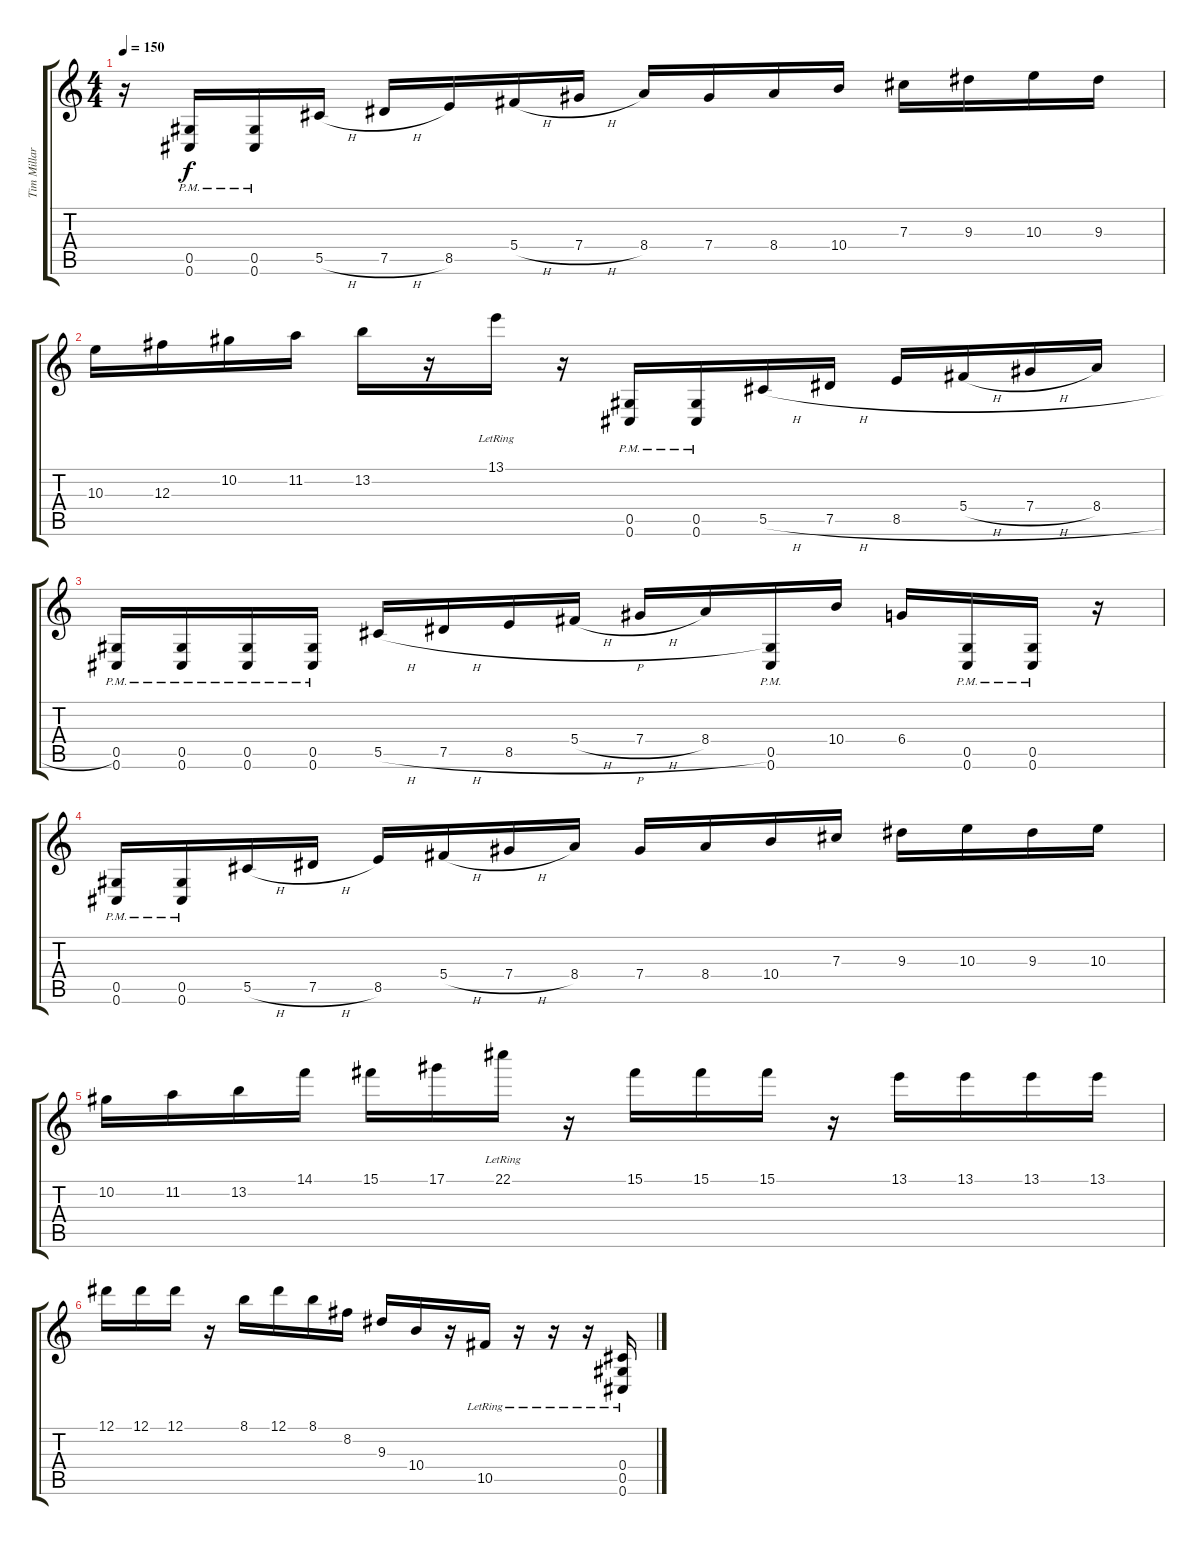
\track ("Tim Millar" "Tim Millar") {instrument overdrivenguitar}
\staff {score tabs}
\tuning (Eb4 Bb3 Gb3 Db3 Ab2 Db2) {hide}
\ts (4 4)
\tempo 150
\clef g2
\ks c
r.16{dy f} (0.5{pm} 0.6{pm}).16 (0.5{pm} 0.6{pm}).16 5.5{h}.16 7.5{h}.16 8.5.16 5.4{h}.16 7.4{h}.16 8.4.16 7.4.16 8.4.16 10.4.16 7.3.16 9.3.16 10.3.16 9.3.16 |
10.3.16 12.3.16 10.2.16 11.2.16 13.2.16 r.16 13.1{lr}.16 r.16 (0.5{pm} 0.6{pm}).16 (0.5{pm} 0.6{pm}).16 5.5{h}.16 7.5{h}.16 8.5{h}.16 5.4{h}.16 7.4{h}.16 8.4.16 |
(0.5{pm} 0.6{pm}).16 (0.5{pm} 0.6{pm}).16 (0.5{pm} 0.6{pm}).16 (0.5{pm} 0.6{pm}).16 5.5{h}.16 7.5{h}.16 8.5{h}.16 5.4{h}.16 7.4{h}.16 8.4.16 (0.5{pm} 0.6{pm}).16 10.4.16 6.4.16 (0.5{pm} 0.6{pm}).16 (0.5{pm} 0.6{pm}).16 r.16 |
(0.5{pm} 0.6{pm}).16 (0.5{pm} 0.6{pm}).16 5.5{h}.16 7.5{h}.16 8.5.16 5.4{h}.16 7.4{h}.16 8.4.16 7.4.16 8.4.16 10.4.16 7.3.16 9.3.16 10.3.16 9.3.16 10.3.16 |
10.2.16 11.2.16 13.2.16 14.1.16 15.1.16 17.1.16 22.1{lr}.16 r.16 15.1.16 15.1.16 15.1.16 r.16 13.1.16 13.1.16 13.1.16 13.1.16 |
12.1.16 12.1.16 12.1.16 r.16 8.1.16 12.1.16 8.1.16 8.2.16 9.3.16 10.4.16 r.16 10.5{lr}.16 r.16 r.16 r.16 (0.4{lr} 0.5{lr} 0.6{lr}).16
